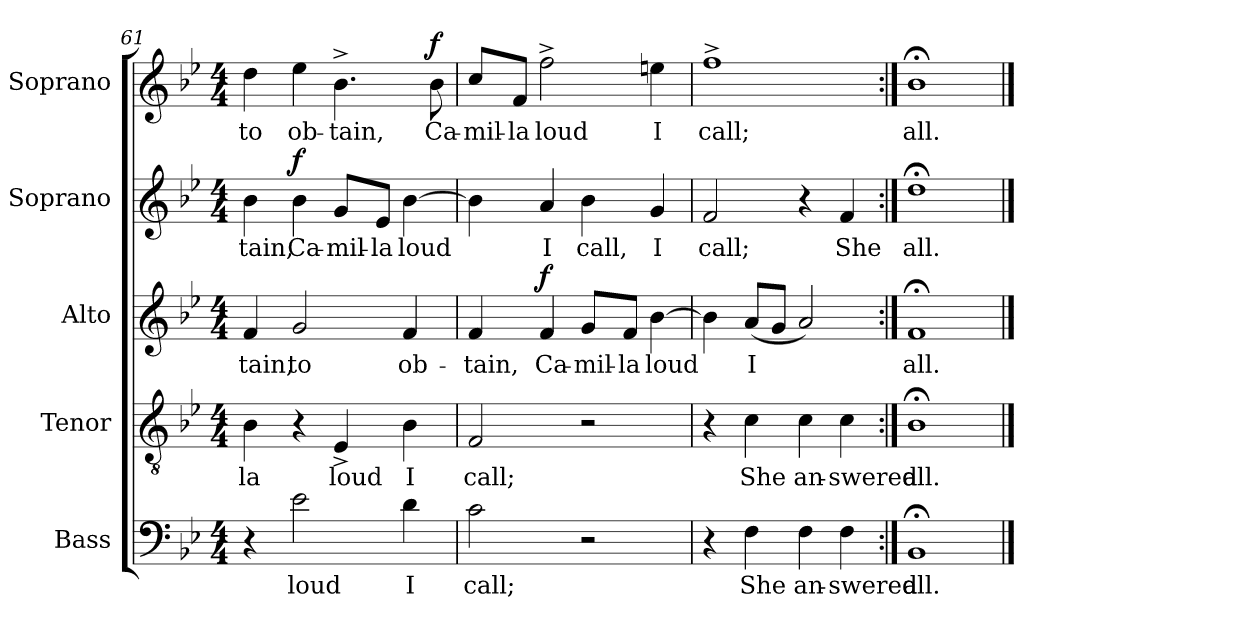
**kern	**text	**kern	**text	**kern	**text	**dynam	**kern	**text	**dynam	**kern	**text	**dynam
*part5	*part5	*part4	*part4	*part3	*part3	*part3	*part2	*part2	*part2	*part1	*part1	*part1
*staff5	*staff5	*staff4	*staff4	*staff3	*staff3	*staff3	*staff2	*staff2	*staff2	*staff1	*staff1	*staff1
*I"Bass	*	*I"Tenor	*	*I"Alto	*	*	*I"Soprano	*	*	*I"Soprano	*	*
*I'B.	*	*I'T.	*	*I'A.	*	*	*I'S.	*	*	*I'S.	*	*
!!LO:LB:g=z
*clefF4	*	*clefGv2	*	*clefG2	*	*	*clefG2	*	*	*clefG2	*	*
*	*	*ITrd7c12	*	*	*	*	*	*	*	*	*	*
*k[b-e-]	*	*k[b-e-]	*	*k[b-e-]	*	*	*k[b-e-]	*	*	*k[b-e-]	*	*
*B-:	*	*B-:	*	*B-:	*	*	*B-:	*	*	*B-:	*	*
*M4/4	*	*M4/4	*	*M4/4	*	*	*M4/4	*	*	*M4/4	*	*
=61	=61	=61	=61	=61	=61	=61	=61	=61	=61	=61	=61	=61
!	!	!	!LO:LY:b:color=#000000	!	!	!	!	!	!	!	!	!
!	!	!	!	!	!LO:LY:b:color=#000000	!	!	!	!	!	!	!
!	!	!	!	!	!	!	!	!LO:LY:b:color=#000000	!	!	!	!
!	!	!	!	!	!	!	!	!	!	!	!LO:LY:b:color=#000000	!
4r	.	4BB-i\	-la	4fi/	-tain,	.	4b-i\	-tain,	.	4ddi\	to	.
!	!LO:LY:b:color=#000000	!	!	!	!	!	!	!	!	!	!	!
!	!	!	!	!	!LO:LY:b:color=#000000	!	!	!	!	!	!	!
!	!	!	!	!	!	!	!	!LO:LY:b:color=#000000	!	!	!	!
!	!	!	!	!	!	!	!	!	!	!	!LO:LY:b:color=#000000	!
2e-i\	loud	4r	.	2gi/	to	.	4b-i\	Ca-	f	4ee-i\	ob-	.
!	!	!	!LO:LY:b:color=#000000	!	!	!	!	!	!	!	!	!
!	!	!	!	!	!	!	!	!LO:LY:b:color=#000000	!	!	!	!
!	!	!	!	!	!	!	!	!	!	!	!LO:LY:b:color=#000000	!
.	.	4EE-^i/	loud	.	.	.	8gi/L	-mil-	.	4.b-^i\	-tain,	.
!	!	!	!	!	!	!	!	!LO:LY:b:color=#000000	!	!	!	!
.	.	.	.	.	.	.	8e-i/J	-la	.	.	.	.
!	!LO:LY:b:color=#000000	!	!	!	!	!	!	!	!	!	!	!
!	!	!	!LO:LY:b:color=#000000	!	!	!	!	!	!	!	!	!
!	!	!	!	!	!LO:LY:b:color=#000000	!	!	!	!	!	!	!
!	!	!	!	!	!	!	!	!LO:LY:b:color=#000000	!	!	!	!
4di\	I	4BB-i\	I	4fi/	ob-	.	[4b-i\	loud	.	.	.	.
!	!	!	!	!	!	!	!	!	!	!	!LO:LY:b:color=#000000	!
.	.	.	.	.	.	.	.	.	.	8b-i\	Ca-	f
=62	=62	=62	=62	=62	=62	=62	=62	=62	=62	=62	=62	=62
!	!LO:LY:b:color=#000000	!	!	!	!	!	!	!	!	!	!	!
!	!	!	!LO:LY:b:color=#000000	!	!	!	!	!	!	!	!	!
!	!	!	!	!	!LO:LY:b:color=#000000	!	!	!	!	!	!	!
!	!	!	!	!	!	!	!	!	!	!	!LO:LY:b:color=#000000	!
2ci\	call;	2FFi/	call;	4fi/	-tain,	.	4b-i\]	.	.	8cci/L	-mil-	.
!	!	!	!	!	!	!	!	!	!	!	!LO:LY:b:color=#000000	!
.	.	.	.	.	.	.	.	.	.	8fi/J	-la	.
!	!	!	!	!	!LO:LY:b:color=#000000	!	!	!	!	!	!	!
!	!	!	!	!	!	!	!	!LO:LY:b:color=#000000	!	!	!	!
!	!	!	!	!	!	!	!	!	!	!	!LO:LY:b:color=#000000	!
.	.	.	.	4fi/	Ca-	f	4ai/	I	.	2ff^i\	loud	.
!	!	!	!	!	!LO:LY:b:color=#000000	!	!	!	!	!	!	!
!	!	!	!	!	!	!	!	!LO:LY:b:color=#000000	!	!	!	!
2r	.	2r	.	8gi/L	-mil-	.	4b-i\	call,	.	.	.	.
!	!	!	!	!	!LO:LY:b:color=#000000	!	!	!	!	!	!	!
.	.	.	.	8fi/J	-la	.	.	.	.	.	.	.
!	!	!	!	!	!LO:LY:b:color=#000000	!	!	!	!	!	!	!
!	!	!	!	!	!	!	!	!LO:LY:b:color=#000000	!	!	!	!
!	!	!	!	!	!	!	!	!	!	!	!LO:LY:b:color=#000000	!
.	.	.	.	[4b-i\	loud	.	4gi/	I	.	4eeni\	I	.
=63	=63	=63	=63	=63	=63	=63	=63	=63	=63	=63	=63	=63
!	!	!	!	!	!	!	!	!LO:LY:b:color=#000000	!	!	!	!
!	!	!	!	!	!	!	!	!	!	!	!LO:LY:b:color=#000000	!
4r	.	4r	.	4b-i\]	.	.	2fi/	call;	.	1ff^i	call;	.
!	!LO:LY:b:color=#000000	!	!	!	!	!	!	!	!	!	!	!
!	!	!	!LO:LY:b:color=#000000	!	!	!	!	!	!	!	!	!
!	!	!	!	!	!LO:LY:b:color=#000000	!	!	!	!	!	!	!
4Fi\	She	4Ci\	She	(8ai/L	I	.	.	.	.	.	.	.
.	.	.	.	8gi/J	.	.	.	.	.	.	.	.
!	!LO:LY:b:color=#000000	!	!	!	!	!	!	!	!	!	!	!
!	!	!	!LO:LY:b:color=#000000	!	!	!	!	!	!	!	!	!
4Fi\	an-	4Ci\	an-	2ai/)	.	.	4r	.	.	.	.	.
!	!LO:LY:b:color=#000000	!	!	!	!	!	!	!	!	!	!	!
!	!	!	!LO:LY:b:color=#000000	!	!	!	!	!	!	!	!	!
!	!	!	!	!	!	!	!	!LO:LY:b:color=#000000	!	!	!	!
4Fi\	-swered	4Ci\	-swered	.	.	.	4fi/	She	.	.	.	.
=64:|!	=64:|!	=64:|!	=64:|!	=64:|!	=64:|!	=64:|!	=64:|!	=64:|!	=64:|!	=64:|!	=64:|!	=64:|!
!	!LO:LY:b:color=#000000	!	!	!	!	!	!	!	!	!	!	!
!	!	!	!LO:LY:b:color=#000000	!	!	!	!	!	!	!	!	!
!	!	!	!	!	!LO:LY:b:color=#000000	!	!	!	!	!	!	!
!	!	!	!	!	!	!	!	!LO:LY:b:color=#000000	!	!	!	!
!	!	!	!	!	!	!	!	!	!	!	!LO:LY:b:color=#000000	!
1BB-;i	all.	1BB-;i	all.	1f;i	all.	.	1dd;i	all.	.	1b-;i	all.	.
==	==	==	==	==	==	==	==	==	==	==	==	==
*-	*-	*-	*-	*-	*-	*-	*-	*-	*-	*-	*-	*-
